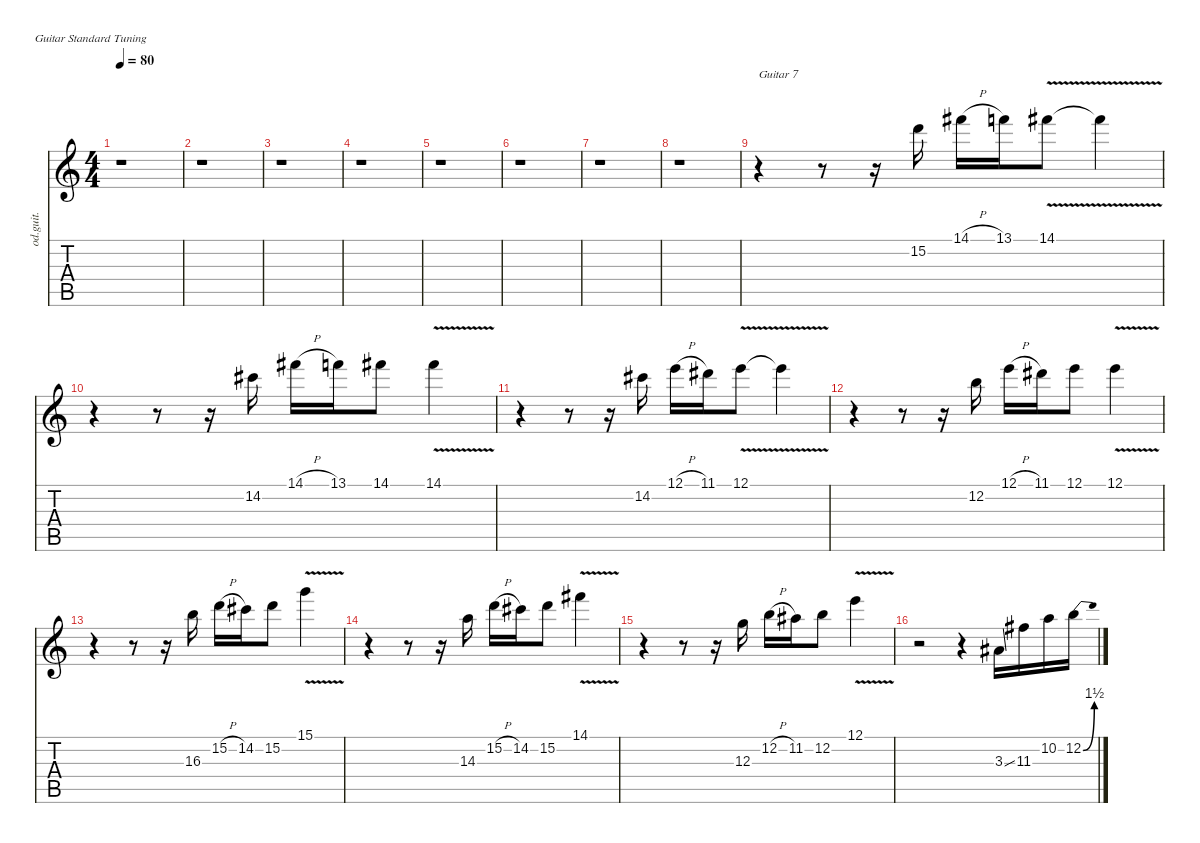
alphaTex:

\defaultSystemsLayout 4
\hideDynamics
\bracketExtendMode nobrackets
\track ("Guitar solo 1 (4, 7)" "od.guit.") {instrument overdrivenguitar}
\staff {score tabs}
\tuning (E4 B3 G3 D3 A2 E2)
\ts (4 4)
\tempo 80
\clef g2
\ks c
r.1{dy f beam Down} |
r.1{beam Down} |
r.1{beam Down} |
r.1{beam Down} |
r.1{beam Down} |
r.1{beam Down} |
r.1{beam Down} |
r.1{beam Down} |
r.4{txt "Guitar 7" beam Down} r.8{beam Down} r.16{beam Down} 15.2.16{beam Down} 14.1{h acc #}.16{beam Down} 13.1.16{beam Down} 14.1{v acc #}.8{beam Down} 14.1{v t acc #}.4{beam Down} |
r.4{beam Down} r.8{beam Down} r.16{beam Down} 14.2{acc #}.16{beam Down} 14.1{h acc #}.16{beam Down} 13.1.16{beam Down} 14.1{acc #}.8{beam Down} 14.1{v acc #}.4{beam Down} |
r.4{beam Down} r.8{beam Down} r.16{beam Down} 14.2{acc #}.16{beam Down} 12.1{h}.16{beam Down} 11.1{acc #}.16{beam Down} 12.1{v}.8{beam Down} 12.1{v t}.4{beam Down} |
r.4{beam Down} r.8{beam Down} r.16{beam Down} 12.2.16{beam Down} 12.1{h}.16{beam Down} 11.1{acc #}.16{beam Down} 12.1.8{beam Down} 12.1{v}.4{beam Down} |
r.4{beam Down} r.8{beam Down} r.16{beam Down} 16.3.16{beam Down} 15.2{h}.16{beam Down} 14.2{acc #}.16{beam Down} 15.2.8{beam Down} 15.1{v}.4{beam Down} |
r.4{beam Down} r.8{beam Down} r.16{beam Down} 14.3.16{beam Down} 15.2{h}.16{beam Down} 14.2{acc #}.16{beam Down} 15.2.8{beam Down} 14.1{v acc #}.4{beam Down} |
r.4{beam Down} r.8{beam Down} r.16{beam Down} 12.3.16{beam Down} 12.2{h}.16{beam Down} 11.2{acc #}.16{beam Down} 12.2.8{beam Down} 12.1{v}.4{beam Down} |
r.2{beam Down} r.4{beam Down} 3.3{ss acc #}.16{beam Down} 11.3{acc #}.16{beam Down} 10.2.16{beam Down} 12.2{be (bend 0 0 60 6)}.16{beam Down}
